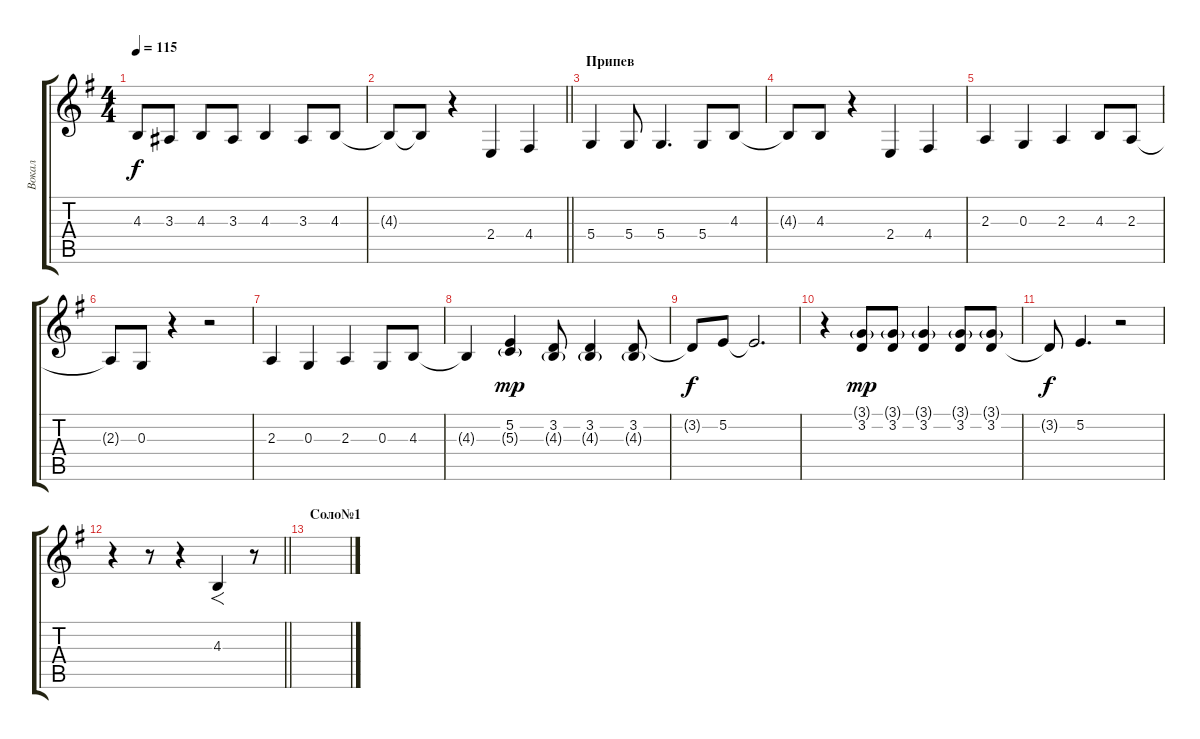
\track ("Вокал" "Вокал") {instrument viola}
\staff {score tabs}
\tuning (E4 B3 G3 D3 A2 E2) {hide}
\ts (4 4)
\tempo 115
\clef g2
\ks g
4.3.8{dy f} 3.3.8 4.3.8 3.3.8 4.3.4 3.3.8 4.3.8 |
\barLineRight lightlight
4.3{t}.8 4.3{t}.8 r.4 2.4.4 4.4.4 |
\section ("" "Припев")
5.4.4 5.4.8 5.4.4{d} 5.4.8 4.3.8 |
4.3{t}.8 4.3.8 r.4 2.4.4 4.4.4 |
2.3.4 0.3.4 2.3.4 4.3.8 2.3.8 |
2.3{t}.8 0.3.8 r.4 r.2 |
2.3.4 0.3.4 2.3.4 0.3.8 4.3.8 |
4.3{t}.4 (5.2 5.3{g}).4{dy mp} (3.2 4.3{g}).8 (3.2 4.3{g}).4 (3.2 4.3{g}).8 |
3.2{t}.8{dy f} 5.2.8 5.2{t}.2{d} |
r.4 (3.1{g} 3.2).8{dy mp} (3.1{g} 3.2).8 (3.1{g} 3.2).4 (3.1{g} 3.2).8 (3.1{g} 3.2).8 |
3.2{t}.8{dy f} 5.2.4{d} r.2 |
\barLineRight lightlight
r.4 r.8 r.4 4.3.4{f} r.8 |
\section ("" "Соло№1")
